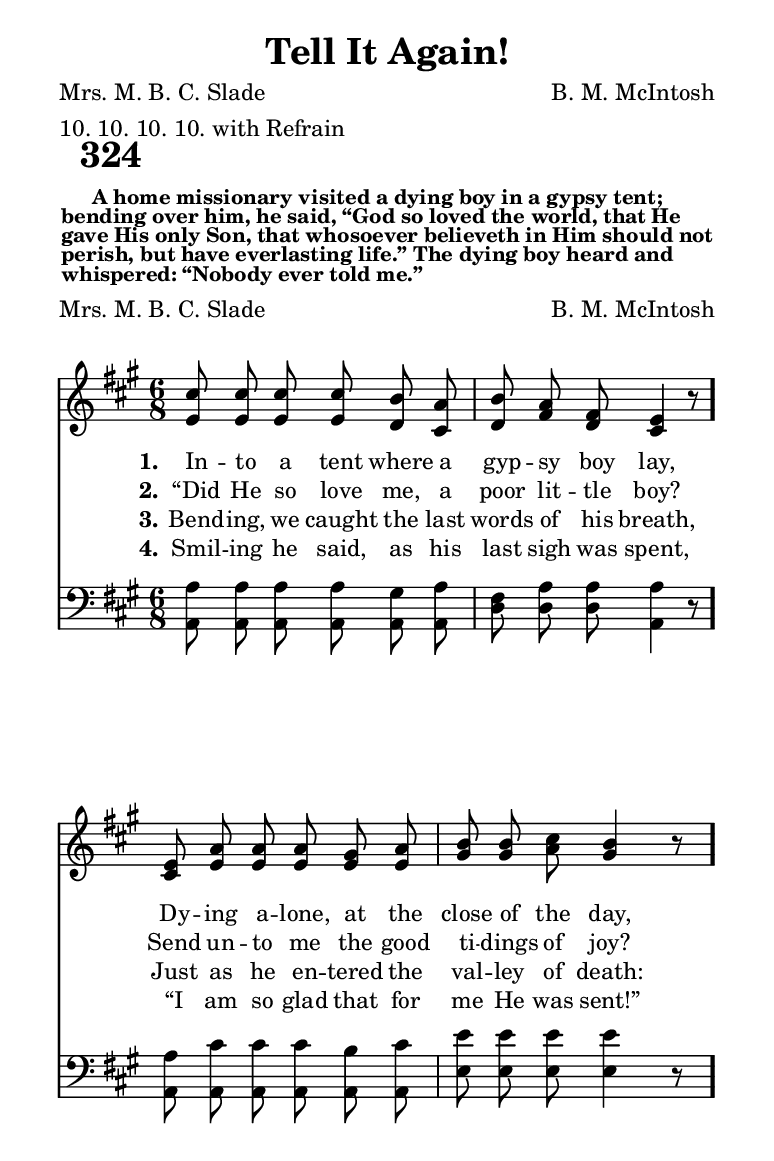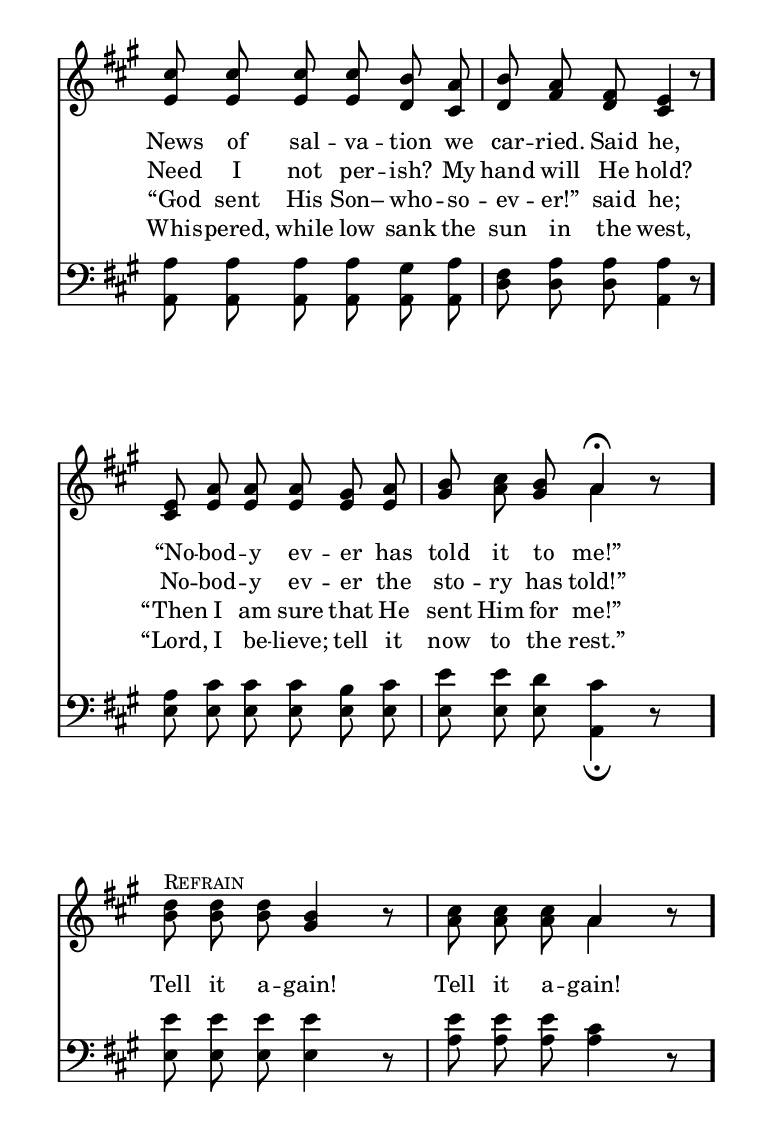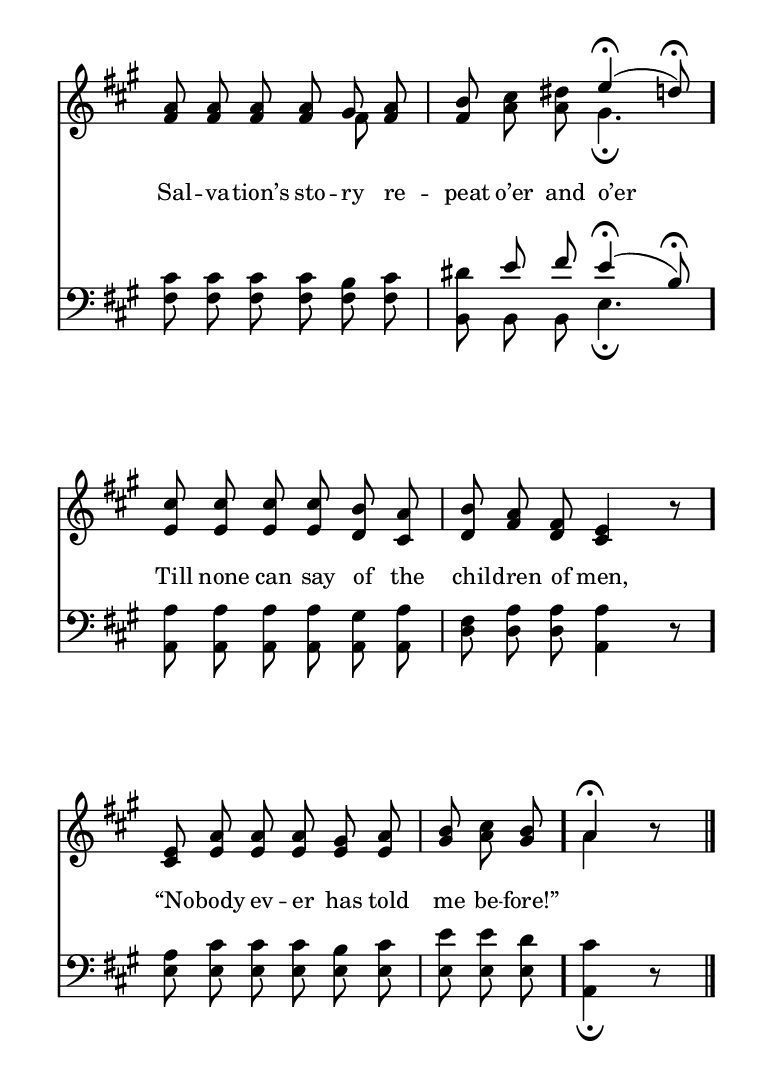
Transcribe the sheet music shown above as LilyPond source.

\include "common/global.ily"
\paper {
  \include "common/paper.ily"
  ragged-last-bottom = ##t
  system-count = #(cond (is-eogsized 6) (#t #f))
  page-count = #(cond (is-eogsized 2) (#t #f))
  scoreTitleMarkup = \markup {
    \override #'(baseline-skip . 3.5)
    \column {
      \override #'(baseline-skip . 3.5)
      \column {
        \fill-line {
          \huge \larger \larger \bold {
            \concat { "  " \fromproperty #'header:hymnnumber }
            \mytitle
            \null
          }
        }
        \override #'(baseline-skip . 1)
        \smaller \bold \fill-line {
          \wordwrap { \hspace #3 A home missionary visited a dying boy in a gypsy tent; bending over him, he said, “God so loved the world, that He gave His only Son, that whosoever believeth in Him should not perish, but have everlasting life.” The dying boy heard and whispered: “Nobody ever told me.”
        } }

        \vspace #0.5

        \fill-line {
          \lower #1 \fromproperty #'header:poet
          \smaller \bold \mysubtitle
          \lower #1 \fromproperty #'header:composer
        }
      }
    }
  }
}

\header{
  %children
  hymnnumber = "324"
  title = "Tell It Again!"
  tunename = ""
  meter = "10. 10. 10. 10. with Refrain"
  poet = "Mrs. M. B. C. Slade"
  composer = "B. M. McIntosh"
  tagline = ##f
}

ta = { \tempo 4=80 }
tb = { \tempo 4=40 }

global = {
  \include "common/overrides.ily"
  \override Staff.TimeSignature.style = #'numbered
  \time 6/8
  \override Score.MetronomeMark.transparent = ##t % hide all fermata changes too
  \ta
  \key a \major
  \autoBeamOff
}

patternA = { \ta c8 c c c c c | c c c c4 c8 | }
patternB = { \ta c8 c c c c c | c c c \tb c4 \ta c8 | }

patternC = { c8 c c c4 c8 | }

notesSoprano = {
\global
\relative c'' {

  \changePitch \patternA { cis cis cis cis b a | b a fis e r }
  \changePitch \patternA { e a a a gis a | b b cis b r }
  \changePitch \patternA { cis cis cis cis b a | b a fis e r }
  \changePitch \patternB { e a a a gis a | b cis b a\fermata r }

  << s^\markup { \small \caps "Refrain" }
  \changePitch \patternC { d d d b r | cis cis cis a r } >>
  a8 a a a gis a | b cis dis \tb e4\fermata( d8\fermata) \ta
  \changePitch \patternA { cis cis cis cis b a | b a fis e r }
  \changePitch \patternB { e a a a gis a | b cis b a\fermata r }

  \bar "|."

}
}

notesAlto = {
\global
\relative e' {

  \changePitch \patternA { e e e e d cis | d fis d cis r }
  \changePitch \patternA { cis e e e e e | gis gis a gis r }
  \changePitch \patternA { e e e e d cis | d fis d cis r }
  \changePitch \patternB { cis e e e e e | gis a gis a r }

  \changePitch \patternC { b b b gis r | a a a a r }
  fis8 fis fis fis fis fis | fis a a gis4.\fermata
  \changePitch \patternA { e e e e d cis | d fis d cis r }
  \changePitch \patternB { cis e e e e e | gis a gis a r }

}
}

notesTenor = {
\global
\relative a {

  \changePitch \patternA { a a a a gis a | fis a a a r }
  \changePitch \patternA { a cis cis cis b cis | e e e e r }
  \changePitch \patternA { a, a a a gis a | fis a a a r }
  \changePitch \patternB { a cis cis cis b cis | e e d cis r }

  \changePitch \patternC { e e e e r | e e e cis r }
  cis8 cis cis cis b cis | dis e fis e4\fermata( b8\fermata)
  \changePitch \patternA { a a a a gis a | fis a a a r }
  \changePitch \patternB { a cis cis cis b cis | e e d cis r }

}
}

notesBass = {
\global
\relative f, {

  \changePitch \patternA { a a a a a a | d d d a r }
  \changePitch \patternA { a a a a a a | e' e e e r }
  \changePitch \patternA { a, a a a a a | d d d a r }
  \changePitch \patternB { e' e e e e e | e e e a,_\fermata r }

  \changePitch \patternC { e' e e e r | a a a a r }
  fis8 fis fis fis fis fis | b, b b e4._\fermata
  \changePitch \patternA { a, a a a a a | d d d a r }
  \changePitch \patternB { e' e e e e e | e e e a,_\fermata r }

}
}

Refrain = \lyricmode {

Tell it a -- gain! Tell it a -- gain! \bar "."
Sal -- va -- tion’s sto -- ry re -- peat o’er and o’er \bar "."
Till none can say of the chil -- dren of men, \bar "."
“No -- body ev -- er has told me be -- fore!” \bar "."

}

wordsA = \lyricmode {
\set stanza = "1."

In -- to a tent where a gyp -- sy boy lay, \bar "."
Dy -- ing a -- lone, at the close of the day, \bar "."
News of sal -- va -- tion we car -- ried. Said he, \bar "."
“No -- bod -- y ev -- er has told it to me!” \bar "."

}

wordsB = \lyricmode {
\set stanza = "2."

“Did He so love me, a poor lit -- tle boy?
Send un -- to me the good ti -- dings of joy?
Need I not per -- ish? My hand will He hold?
No -- bod -- y ev -- er the sto -- ry has told!”

\Refrain

}

wordsC = \lyricmode {
\set stanza = "3."

Bend -- ing, we caught the last words of his breath,
Just as he en -- tered the val -- ley of death:
“God sent His Son– who -- so -- ev -- er!” said he;
“Then I am sure that He sent Him for me!”

}

wordsD = \lyricmode {
\set stanza = "4."

Smil -- ing he said, as his last sigh was spent,
“I am so glad that for me He was sent!”
Whis -- pered, while low sank the sun in the west,
“Lord, I be -- lieve; tell it now to the rest.”

}

\score {
  \context ChoirStaff <<
    \context Staff = upper <<
      \set Staff.autoBeaming = ##f
      \set ChoirStaff.systemStartDelimiter = #'SystemStartBar
      \set ChoirStaff.printPartCombineTexts = ##f
      \partcombine #'(2 . 9) \notesSoprano \notesAlto
      \context NullVoice = sopranos { \voiceOne << \notesSoprano >> }
      \context NullVoice = altos { \voiceTwo << \notesAlto >> }
      \context Lyrics = one   \lyricsto sopranos \wordsA
      \context Lyrics = two   \lyricsto sopranos \wordsB
      \context Lyrics = three \lyricsto sopranos \wordsC
      \context Lyrics = four  \lyricsto sopranos \wordsD
    >>
    \context Staff = men <<
      \set Staff.autoBeaming = ##f
      \clef bass
      \set ChoirStaff.printPartCombineTexts = ##f
      \partcombine #'(2 . 9) \notesTenor \notesBass
      \context NullVoice = tenors { \voiceOne << \notesTenor >> }
      \context NullVoice = basses { \voiceTwo << \notesBass >> }
    >>
  >>
  \layout {
    \include "common/layout.ily"
  }
  \midi{
    \include "common/midi.ily"
  }
}

\version "2.19.49"  % necessary for upgrading to future LilyPond versions.

% vi:set et ts=2 sw=2 ai nocindent syntax=lilypond:
